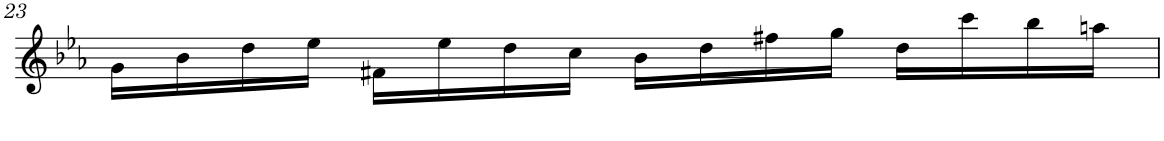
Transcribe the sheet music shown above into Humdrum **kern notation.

**kern
*part1
*staff1
*I"1.
!!LO:PB:g=z
*clefG2
*k[b-e-a-]
*E-:
*M4/4
*met(c)
=23
16g\LL
16b-\
16dd\
16ee-\JJ
16f#X\LL
16ee-\
16dd\
16cc\JJ
16b-\LL
16dd\
16ff#X\
16gg\JJ
16dd\LL
16ccc\
16bb-\
16aan\JJ
=
*-
